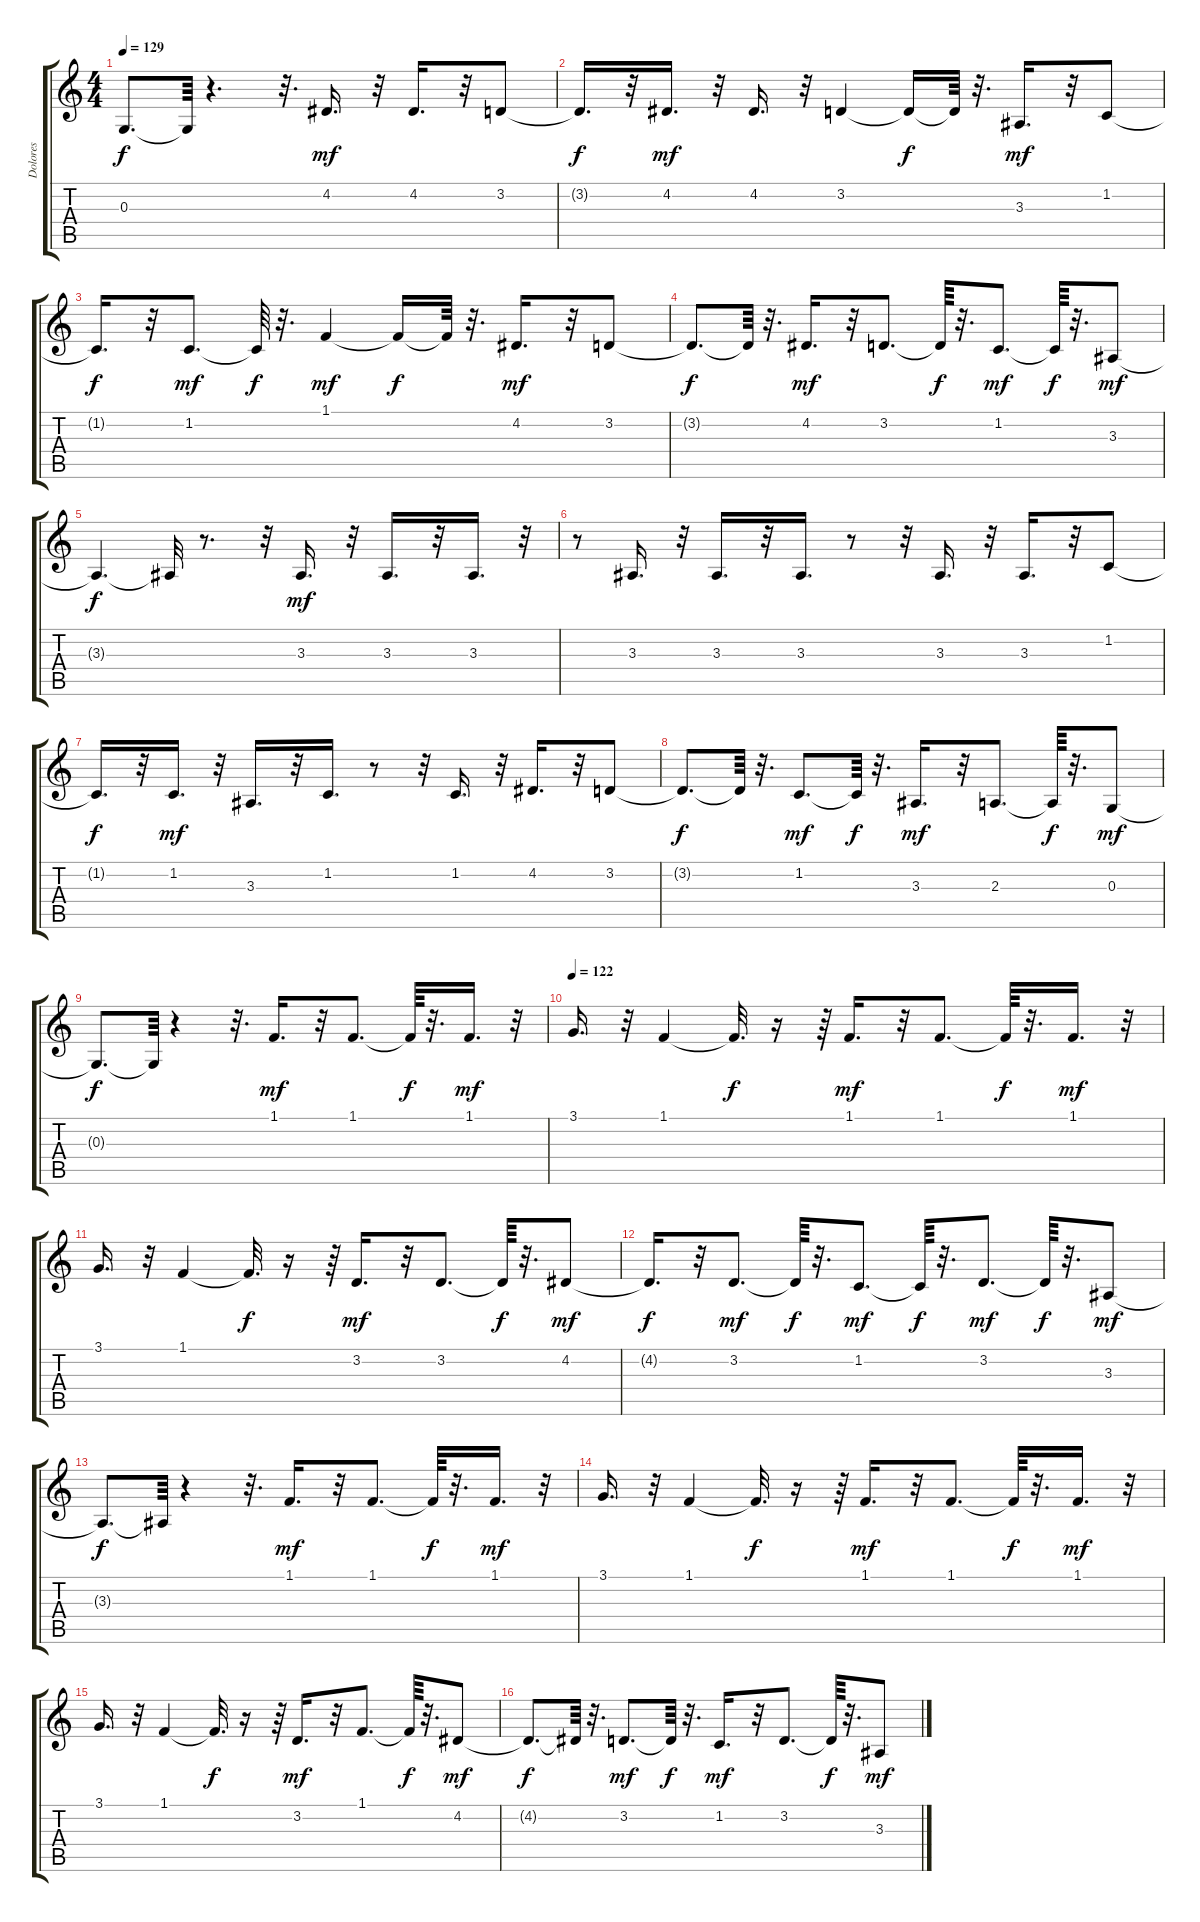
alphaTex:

\track ("Dolores" "Dolores") {instrument panflute}
\staff {score tabs}
\tuning (E4 B3 G3 D3 A2 E2) {hide}
\ts (4 4)
\tempo 129
\clef g2
\ks c
0.3{t}.8{d dy f} 0.3{t}.64 r.4{d} r.32{d} 4.2.16{d dy mf} r.32 4.2.16{d} r.32 3.2.8 |
3.2{t}.16{d dy f} r.32 4.2.16{d dy mf} r.32 4.2.16{d} r.32 3.2.4 3.2{t}.16{dy f} 3.2{t}.64 r.32{d} 3.3.16{d dy mf} r.32 1.2.8 |
1.2{t}.16{d dy f} r.32 1.2.8{d dy mf} 1.2{t}.64{dy f} r.32{d} 1.1.4{dy mf} 1.1{t}.16{dy f} 1.1{t}.64 r.32{d} 4.2.16{d dy mf} r.32 3.2.8 |
3.2{t}.8{d dy f} 3.2{t}.64 r.32{d} 4.2.16{d dy mf} r.32 3.2.8{d} 3.2{t}.64{dy f} r.32{d} 1.2.8{d dy mf} 1.2{t}.64{dy f} r.32{d} 3.3.8{dy mf} |
3.3{t}.4{d dy f} 3.3{t}.32 r.8{d} r.32 3.3.16{d dy mf} r.32 3.3.16{d} r.32 3.3.16{d} r.32 |
r.8 3.3.16{d} r.32 3.3.16{d} r.32 3.3.16{d} r.8 r.32 3.3.16{d} r.32 3.3.16{d} r.32 1.2.8 |
1.2{t}.16{d dy f} r.32 1.2.16{d dy mf} r.32 3.3.16{d} r.32 1.2.16{d} r.8 r.32 1.2.16{d} r.32 4.2.16{d} r.32 3.2.8 |
3.2{t}.8{d dy f} 3.2{t}.64 r.32{d} 1.2.8{d dy mf} 1.2{t}.64{dy f} r.32{d} 3.3.16{d dy mf} r.32 2.3.8{d} 2.3{t}.64{dy f} r.32{d} 0.3.8{dy mf} |
0.3{t}.8{d dy f} 0.3{t}.64 r.4 r.32{d} 1.1.16{d dy mf} r.32 1.1.8{d} 1.1{t}.64{dy f} r.32{d} 1.1.16{d dy mf} r.32 |
\tempo 122
3.1.16{d} r.32 1.1.4 1.1{t}.32{d dy f} r.16 r.64 1.1.16{d dy mf} r.32 1.1.8{d} 1.1{t}.64{dy f} r.32{d} 1.1.16{d dy mf} r.32 |
3.1.16{d} r.32 1.1.4 1.1{t}.32{d dy f} r.16 r.64 3.2.16{d dy mf} r.32 3.2.8{d} 3.2{t}.64{dy f} r.32{d} 4.2.8{dy mf} |
4.2{t}.16{d dy f} r.32 3.2.8{d dy mf} 3.2{t}.64{dy f} r.32{d} 1.2.8{d dy mf} 1.2{t}.64{dy f} r.32{d} 3.2.8{d dy mf} 3.2{t}.64{dy f} r.32{d} 3.3.8{dy mf} |
3.3{t}.8{d dy f} 3.3{t}.64 r.4 r.32{d} 1.1.16{d dy mf} r.32 1.1.8{d} 1.1{t}.64{dy f} r.32{d} 1.1.16{d dy mf} r.32 |
3.1.16{d} r.32 1.1.4 1.1{t}.32{d dy f} r.16 r.64 1.1.16{d dy mf} r.32 1.1.8{d} 1.1{t}.64{dy f} r.32{d} 1.1.16{d dy mf} r.32 |
3.1.16{d} r.32 1.1.4 1.1{t}.32{d dy f} r.16 r.64 3.2.16{d dy mf} r.32 1.1.8{d} 1.1{t}.64{dy f} r.32{d} 4.2.8{dy mf} |
4.2{t}.8{d dy f} 4.2{t}.64 r.32{d} 3.2.8{d dy mf} 3.2{t}.64{dy f} r.32{d} 1.2.16{d dy mf} r.32 3.2.8{d} 3.2{t}.64{dy f} r.32{d} 3.3.8{dy mf}
